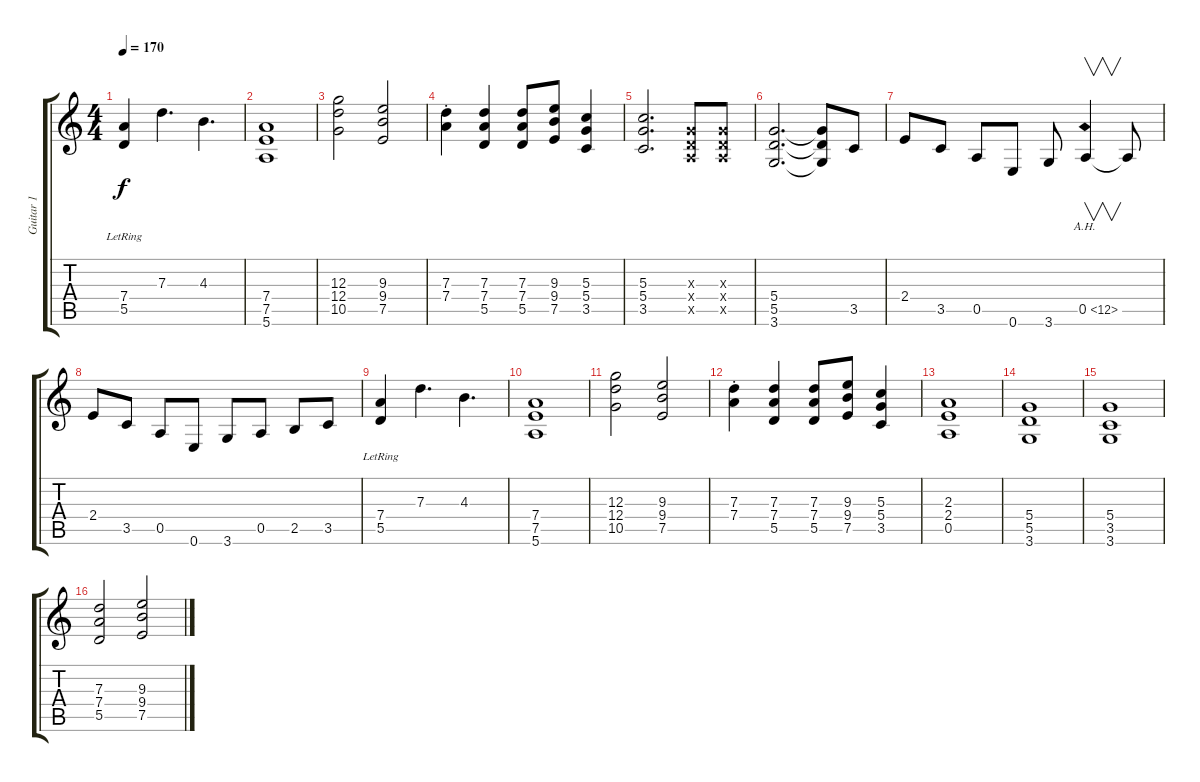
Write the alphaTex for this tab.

\track ("Guitar 1" "Guitar 1") {instrument overdrivenguitar}
\staff {score tabs}
\tuning (E4 B3 G3 D3 A2 E2) {hide}
\ts (4 4)
\tempo 170
\clef g2
\ks c
(7.4{lr} 5.5{lr}).4{dy f} 7.3.4{d} 4.3.4{d} |
(7.4 7.5 5.6).1 |
(12.3 12.4 10.5).2 (9.3 9.4 7.5).2 |
(7.3{st} 7.4{st}).4 (7.3 7.4 5.5).4 (7.3 7.4 5.5).8 (9.3 9.4 7.5).8 (5.3 5.4 3.5).4 |
(5.3 5.4 3.5).2{d} (0.3{x} 0.4{x} 0.5{x}).8 (0.3{x} 0.4{x} 0.5{x}).8 |
(5.4 5.5 3.6).2{d} (5.4{t} 5.5{t} 3.6{t}).8 3.5.8 |
2.4.8 3.5.8 0.5.8 0.6.8 3.6.8 0.5{ah 12}.4{v} 0.5{t}.8 |
2.4.8 3.5.8 0.5.8 0.6.8 3.6.8 0.5.8 2.5.8 3.5.8 |
(7.4{lr} 5.5{lr}).4 7.3.4{d} 4.3.4{d} |
(7.4 7.5 5.6).1 |
(12.3 12.4 10.5).2 (9.3 9.4 7.5).2 |
(7.3{st} 7.4{st}).4 (7.3 7.4 5.5).4 (7.3 7.4 5.5).8 (9.3 9.4 7.5).8 (5.3 5.4 3.5).4 |
(2.3 2.4 0.5).1 |
(5.4 5.5 3.6).1 |
(5.4 3.5 3.6).1 |
(7.3 7.4 5.5).2 (9.3 9.4 7.5).2
